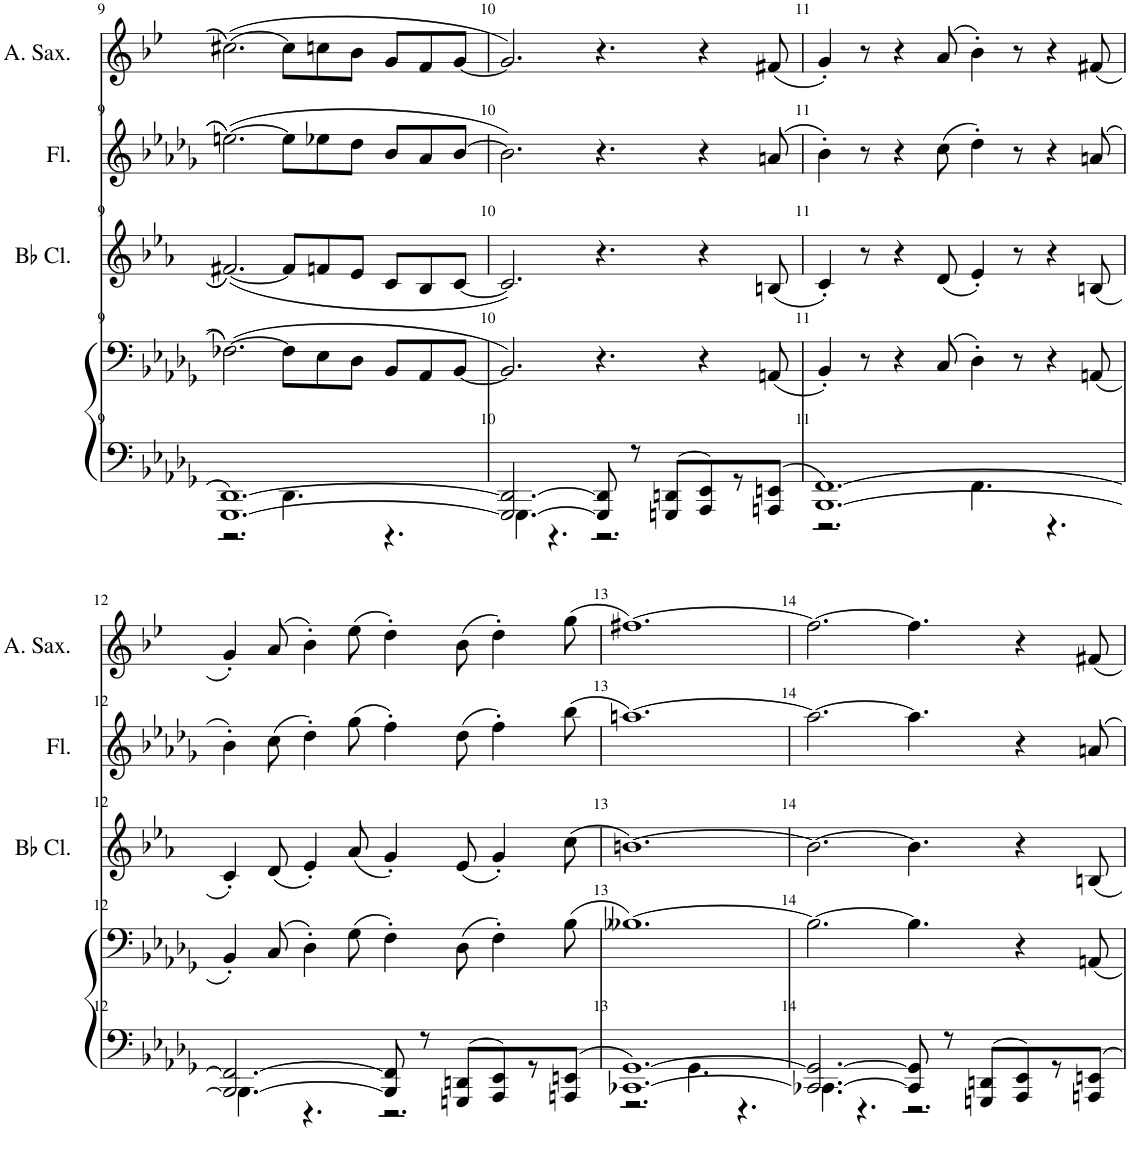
**kern	**kern	**kern	**kern	**kern
*part4	*part4	*part3	*part2	*part1
*staff5	*staff4	*staff3	*staff2	*staff1
*I"Piano	*	*I"Bb Clarinet	*I"Flute	*I"Alto Saxophone
*I'Pno	*	*I'Bb Cl.	*I'Fl.	*I'A. Sax.
!!LO:PB:g=z
*clefF4	*clefF4	*clefG2	*clefG2	*clefG2
*	*	*Trd1c2	*	*Trd5c9
*k[b-e-a-d-g-]	*k[b-e-a-d-g-]	*k[b-e-a-]	*k[b-e-a-d-g-]	*k[b-e-]
*M12/8	*M12/8	*M12/8	*M12/8	*M12/8
=9	=9	=9	=9	=9
*^	*	*	*	*
[1.GGG- [1.DD-	2.r	([2.F-X\	([2.f#X/	([2.een\	([2.cc#X\
.	4.DD-\	8F-\L]	8f#/L]	8ee\L]	8cc#\L]
.	.	8E-\	8fn/	8ee-X\	8ccn\
.	.	8D-\J	8e-/J	8dd-\J	8b-\J
.	4.r	8BB-/L	8c/L	8b-/L	8g/L
.	.	8AA-/	8B-/	8a-/	8f/
.	.	[8BB-/J	[8c/J	[8b-/J	[8g/J
=10	=10	=10	=10	=10	=10
2.GGG-/_ 2.DD-/_	4.GGG-\	2.BB-/])	2.c/])	2.b-\])	2.g/])
.	4.r	.	.	.	.
8GGG-/] 8DD-/]	2.r	4.r	4.r	4.r	4.r
8r	.	.	.	.	.
8GGGn/ 8DDn/L	.	.	.	.	.
8AAA-/ 8EE-/	.	4r	4r	4r	4r
8r	.	.	.	.	.
8AAAn/ 8EEn/J	.	(8AAn/	(8Bn/	(8an/	(8f#X/
=11	=11	=11	=11	=11	=11
[1.BBB- [1.FF	2.r	4BB-'/)	4c'/)	4b-'\)	4g'/)
.	.	8r	8r	8r	8r
.	.	4r	4r	4r	4r
.	.	(8C/	(8d/	(8cc\	(8a/
.	4.FF\	4D-'\)	4e-'/)	4dd-'\)	4b-'\)
.	.	8r	8r	8r	8r
.	4.r	4r	4r	4r	4r
.	.	(8AAn/	(8Bn/	(8an/	(8f#X/
!!LO:LB:g=z
=12	=12	=12	=12	=12	=12
2.BBB-/_ 2.FF/_	4.BBB-\	4BB-'/)	4c'/)	4b-'\)	4g'/)
.	.	(8C/	(8d/	(8cc\	(8a/
.	4.r	4D-'\)	4e-'/)	4dd-'\)	4b-'\)
.	.	(8G-\	(8a-/	(8gg-\	(8ee-\
8BBB-/] 8FF/]	2.r	4F'\)	4g'/)	4ff'\)	4dd'\)
8r	.	.	.	.	.
8GGGn/ 8DDn/L	.	(8D-\	(8e-/	(8dd-\	(8b-\
8AAA-/ 8EE-/	.	4F'\)	4g'/)	4ff'\)	4dd'\)
8r	.	.	.	.	.
8AAAn/ 8EEn/J	.	(8B-\	(8cc\	(8bb-\	(8gg\
=13	=13	=13	=13	=13	=13
[1.CC-X [1.GG-	2.r	[1.B--X)	[1.bn)	[1.aan)	[1.ff#X)
.	4.GG-\	.	.	.	.
.	4.r	.	.	.	.
=14	=14	=14	=14	=14	=14
2.CC-/_ 2.GG-/_	4.CC-X\	2.B--\_	2.b\_	2.aa\_	2.ff#\_
.	4.r	.	.	.	.
8CC-/] 8GG-/]	2.r	4.B--\]	4.b\]	4.aa\]	4.ff#\]
8r	.	.	.	.	.
8GGGn/ 8DDn/L	.	.	.	.	.
8AAA-/ 8EE-/	.	4r	4r	4r	4r
8r	.	.	.	.	.
8AAAn/ 8EEn/J	.	8AAn/	8Bn/	8an/	8f#X/
*v	*v	*	*	*	*
=	=	=	=	=
*-	*-	*-	*-	*-
